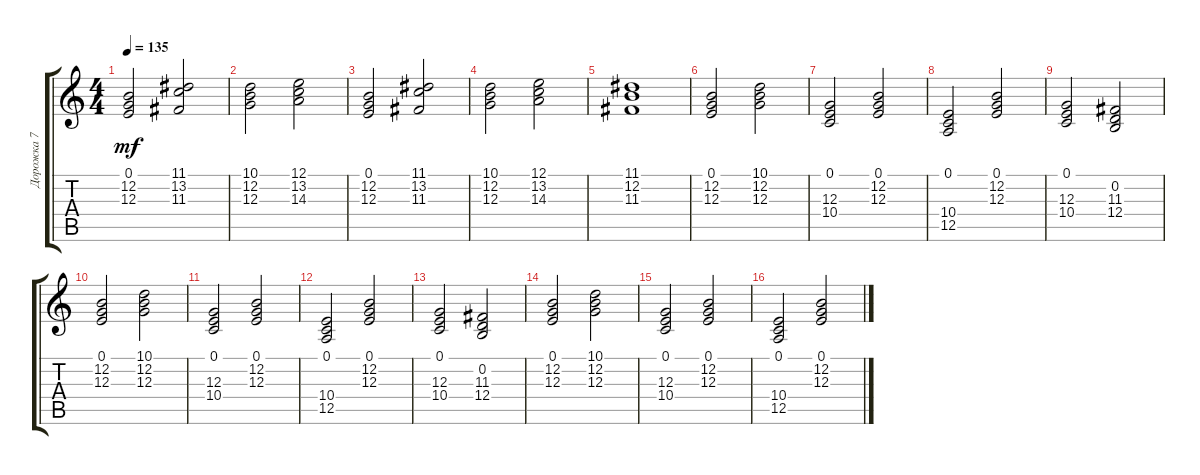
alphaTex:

\track ("Дорожка 7" "Дорожка 7") {instrument choiraahs}
\staff {score tabs}
\tuning (E4 B3 G3 D3 A2 E2) {hide}
\ts (4 4)
\tempo 135
\clef g2
\ks c
(0.1 12.2 12.3).2{dy mf} (11.1 13.2 11.3).2 |
(10.1 12.2 12.3).2 (12.1 13.2 14.3).2 |
(0.1 12.2 12.3).2 (11.1 13.2 11.3).2 |
(10.1 12.2 12.3).2 (12.1 13.2 14.3).2 |
(11.1 12.2 11.3).1 |
(0.1 12.2 12.3).2 (10.1 12.2 12.3).2 |
(0.1 12.3 10.4).2 (0.1 12.2 12.3).2 |
(0.1 10.4 12.5).2 (0.1 12.2 12.3).2 |
(0.1 12.3 10.4).2 (0.2 11.3 12.4).2 |
(0.1 12.2 12.3).2 (10.1 12.2 12.3).2 |
(0.1 12.3 10.4).2 (0.1 12.2 12.3).2 |
(0.1 10.4 12.5).2 (0.1 12.2 12.3).2 |
(0.1 12.3 10.4).2 (0.2 11.3 12.4).2 |
(0.1 12.2 12.3).2 (10.1 12.2 12.3).2 |
(0.1 12.3 10.4).2 (0.1 12.2 12.3).2 |
(0.1 10.4 12.5).2 (0.1 12.2 12.3).2
